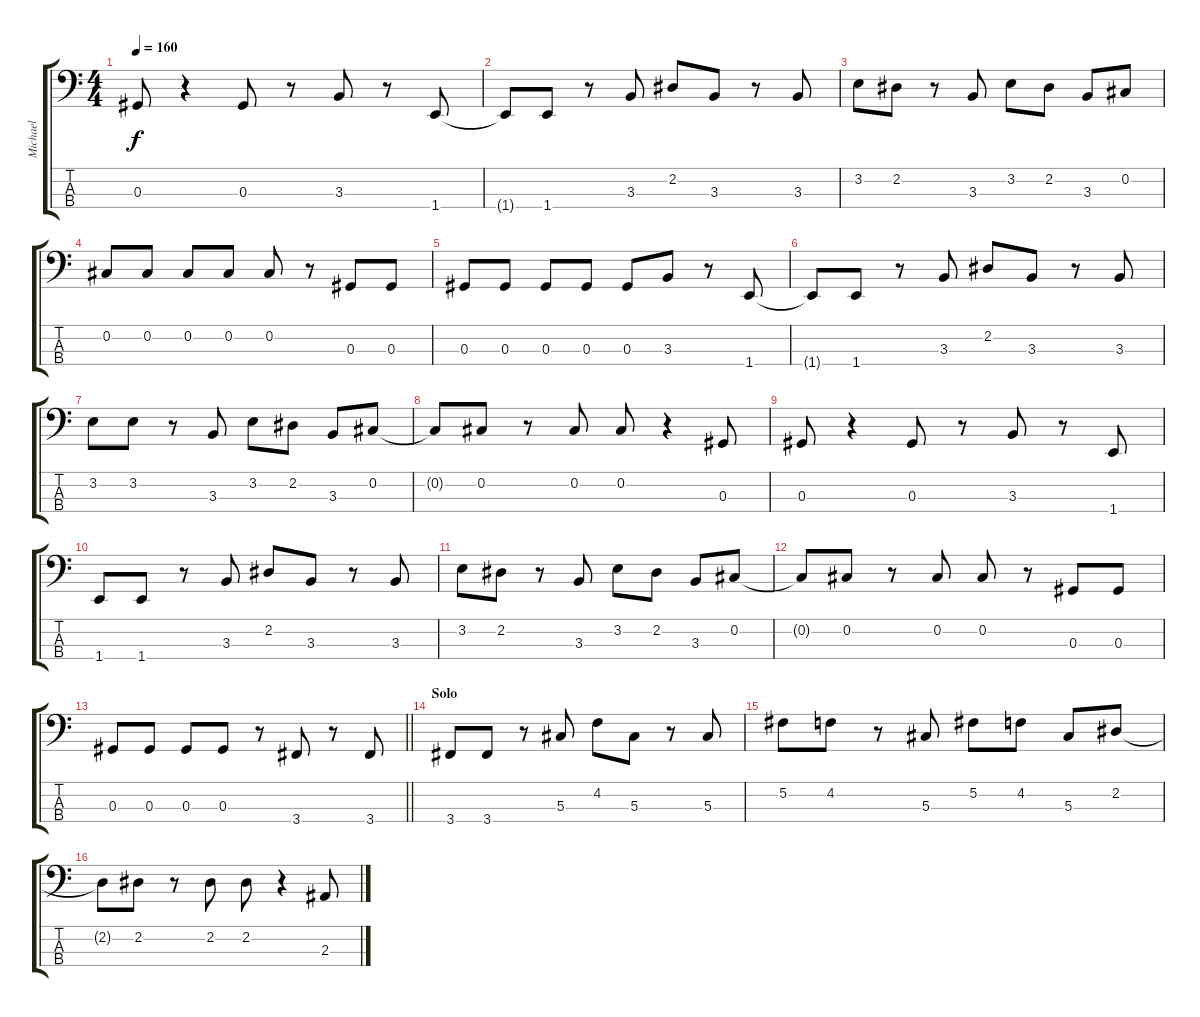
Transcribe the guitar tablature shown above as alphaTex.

\track ("Michael" "Michael") {instrument electricbasspick}
\staff {score tabs}
\tuning (Gb2 Db2 Ab1 Eb1) {hide}
\ts (4 4)
\tempo 160
\clef f4
\ks c
0.3.8{dy f} r.4 0.3.8 r.8 3.3.8 r.8 1.4.8 |
1.4{t}.8 1.4.8 r.8 3.3.8 2.2.8 3.3.8 r.8 3.3.8 |
3.2.8 2.2.8 r.8 3.3.8 3.2.8 2.2.8 3.3.8 0.2.8 |
0.2.8 0.2.8 0.2.8 0.2.8 0.2.8 r.8 0.3.8 0.3.8 |
0.3.8 0.3.8 0.3.8 0.3.8 0.3.8 3.3.8 r.8 1.4.8 |
1.4{t}.8 1.4.8 r.8 3.3.8 2.2.8 3.3.8 r.8 3.3.8 |
3.2.8 3.2.8 r.8 3.3.8 3.2.8 2.2.8 3.3.8 0.2.8 |
0.2{t}.8 0.2.8 r.8 0.2.8 0.2.8 r.4 0.3.8 |
0.3.8 r.4 0.3.8 r.8 3.3.8 r.8 1.4.8 |
1.4.8 1.4.8 r.8 3.3.8 2.2.8 3.3.8 r.8 3.3.8 |
3.2.8 2.2.8 r.8 3.3.8 3.2.8 2.2.8 3.3.8 0.2.8 |
0.2{t}.8 0.2.8 r.8 0.2.8 0.2.8 r.8 0.3.8 0.3.8 |
\barLineRight lightlight
0.3.8 0.3.8 0.3.8 0.3.8 r.8 3.4.8 r.8 3.4.8 |
\section ("" "Solo")
3.4.8 3.4.8 r.8 5.3.8 4.2.8 5.3.8 r.8 5.3.8 |
5.2.8 4.2.8 r.8 5.3.8 5.2.8 4.2.8 5.3.8 2.2.8 |
2.2{t}.8 2.2.8 r.8 2.2.8 2.2.8 r.4 2.3.8
